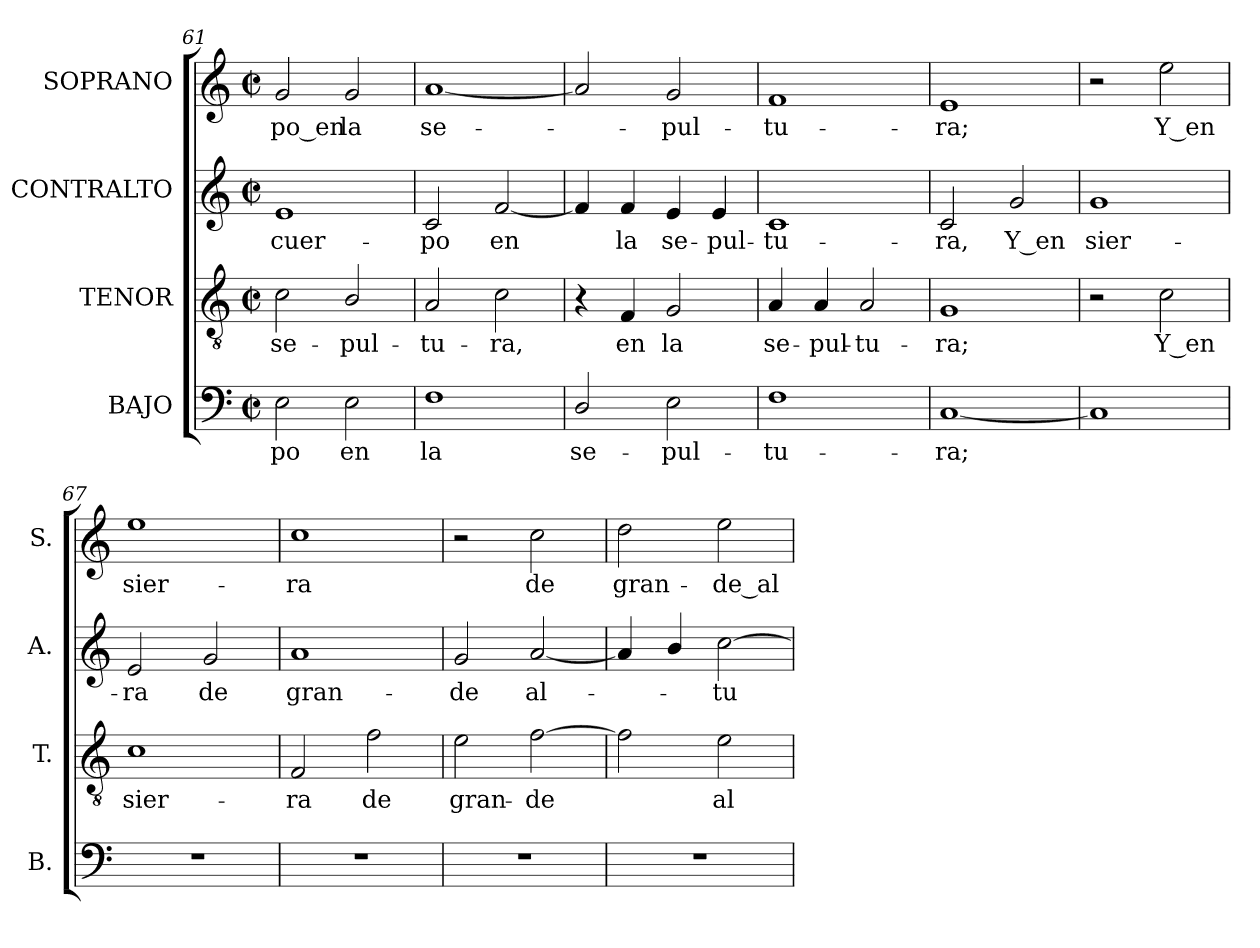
**kern	**text	**kern	**text	**kern	**text	**kern	**text
*part4	*part4	*part3	*part3	*part2	*part2	*part1	*part1
*staff4	*staff4	*staff3	*staff3	*staff2	*staff2	*staff1	*staff1
*I"BAJO	*	*I"TENOR	*	*I"CONTRALTO	*	*I"SOPRANO	*
*I'B.	*	*I'T.	*	*I'A.	*	*I'S.	*
*clefF4	*	*clefGv2	*	*clefG2	*	*clefG2	*
*	*	*ITrd7c12	*	*	*	*	*
*k[]	*	*k[]	*	*k[]	*	*k[]	*
*C:	*	*C:	*	*C:	*	*C:	*
*M2/2	*	*M2/2	*	*M2/2	*	*M2/2	*
*met(c|)	*	*met(c|)	*	*met(c|)	*	*met(c|)	*
=61	=61	=61	=61	=61	=61	=61	=61
!	!LO:LY:b:color=#000000	!	!	!	!	!	!
!	!	!	!LO:LY:b:color=#000000	!	!	!	!
!	!	!	!	!	!LO:LY:b:color=#000000	!	!
!	!	!	!	!	!	!	!LO:LY:b:color=#000000
2Ei\	-po	2Ci\	se-	1ei	cuer-	2gi/	-po_en
!	!LO:LY:b:color=#000000	!	!	!	!	!	!
!	!	!	!LO:LY:b:color=#000000	!	!	!	!
!	!	!	!	!	!	!	!LO:LY:b:color=#000000
2Ei\	en	2BBi/	-pul-	.	.	2gi/	la
=62	=62	=62	=62	=62	=62	=62	=62
!	!LO:LY:b:color=#000000	!	!	!	!	!	!
!	!	!	!LO:LY:b:color=#000000	!	!	!	!
!	!	!	!	!	!LO:LY:b:color=#000000	!	!
!	!	!	!	!	!	!	!LO:LY:b:color=#000000
1Fi	la	2AAi/	-tu-	2ci/	-po	[1ai	se-
!	!	!	!LO:LY:b:color=#000000	!	!	!	!
!	!	!	!	!	!LO:LY:b:color=#000000	!	!
.	.	2Ci\	-ra,	[2fi/	en	.	.
=63	=63	=63	=63	=63	=63	=63	=63
!	!LO:LY:b:color=#000000	!	!	!	!	!	!
2Di/	se-	4r	.	4fi/]	.	2ai/]	.
!	!	!	!LO:LY:b:color=#000000	!	!	!	!
!	!	!	!	!	!LO:LY:b:color=#000000	!	!
.	.	4FFi/	en	4fi/	la	.	.
!	!LO:LY:b:color=#000000	!	!	!	!	!	!
!	!	!	!LO:LY:b:color=#000000	!	!	!	!
!	!	!	!	!	!LO:LY:b:color=#000000	!	!
!	!	!	!	!	!	!	!LO:LY:b:color=#000000
2Ei\	-pul-	2GGi/	la	4ei/	se-	2gi/	-pul-
!	!	!	!	!	!LO:LY:b:color=#000000	!	!
.	.	.	.	4ei/	-pul-	.	.
=64	=64	=64	=64	=64	=64	=64	=64
!	!LO:LY:b:color=#000000	!	!	!	!	!	!
!	!	!	!LO:LY:b:color=#000000	!	!	!	!
!	!	!	!	!	!LO:LY:b:color=#000000	!	!
!	!	!	!	!	!	!	!LO:LY:b:color=#000000
1Fi	-tu-	4AAi/	se-	1ci	-tu-	1fi	-tu-
!	!	!	!LO:LY:b:color=#000000	!	!	!	!
.	.	4AAi/	-pul-	.	.	.	.
!	!	!	!LO:LY:b:color=#000000	!	!	!	!
.	.	2AAi/	-tu-	.	.	.	.
!!LO:LB:g=z
=65	=65	=65	=65	=65	=65	=65	=65
!	!LO:LY:b:color=#000000	!	!	!	!	!	!
!	!	!	!LO:LY:b:color=#000000	!	!	!	!
!	!	!	!	!	!LO:LY:b:color=#000000	!	!
!	!	!	!	!	!	!	!LO:LY:b:color=#000000
[1Ci	-ra;	1GGi	-ra;	2ci/	-ra,	1ei	-ra;
!	!	!	!	!	!LO:LY:b:color=#000000	!	!
.	.	.	.	2gi/	Y_en	.	.
=66	=66	=66	=66	=66	=66	=66	=66
!	!	!	!	!	!LO:LY:b:color=#000000	!	!
1Ci]	.	2r	.	1gi	sier-	2r	.
!	!	!	!LO:LY:b:color=#000000	!	!	!	!
!	!	!	!	!	!	!	!LO:LY:b:color=#000000
.	.	2Ci\	Y_en	.	.	2eei\	Y_en
=67	=67	=67	=67	=67	=67	=67	=67
!	!	!	!LO:LY:b:color=#000000	!	!	!	!
!	!	!	!	!	!LO:LY:b:color=#000000	!	!
!	!	!	!	!	!	!	!LO:LY:b:color=#000000
1r	.	1Ci	sier-	2ei/	-ra	1eei	sier-
!	!	!	!	!	!LO:LY:b:color=#000000	!	!
.	.	.	.	2gi/	de	.	.
=68	=68	=68	=68	=68	=68	=68	=68
!	!	!	!LO:LY:b:color=#000000	!	!	!	!
!	!	!	!	!	!LO:LY:b:color=#000000	!	!
!	!	!	!	!	!	!	!LO:LY:b:color=#000000
1r	.	2FFi/	-ra	1ai	gran-	1cci	-ra
!	!	!	!LO:LY:b:color=#000000	!	!	!	!
.	.	2Fi\	de	.	.	.	.
=69	=69	=69	=69	=69	=69	=69	=69
!	!	!	!LO:LY:b:color=#000000	!	!	!	!
!	!	!	!	!	!LO:LY:b:color=#000000	!	!
1r	.	2Ei\	gran-	2gi/	-de	2r	.
!	!	!	!LO:LY:b:color=#000000	!	!	!	!
!	!	!	!	!	!LO:LY:b:color=#000000	!	!
!	!	!	!	!	!	!	!LO:LY:b:color=#000000
.	.	[2Fi\	-de	[2ai/	al-	2cci\	de
=70	=70	=70	=70	=70	=70	=70	=70
!	!	!	!	!	!	!	!LO:LY:b:color=#000000
1r	.	2Fi\]	.	4ai/]	.	2ddi\	gran-
.	.	.	.	4bi/	.	.	.
!	!	!	!LO:LY:b:color=#000000	!	!	!	!
!	!	!	!	!	!LO:LY:b:color=#000000	!	!
!	!	!	!	!	!	!	!LO:LY:b:color=#000000
.	.	2Ei\	al-	[2cci\	-tu-	2eei\	-de_al-
=	=	=	=	=	=	=	=
*-	*-	*-	*-	*-	*-	*-	*-
